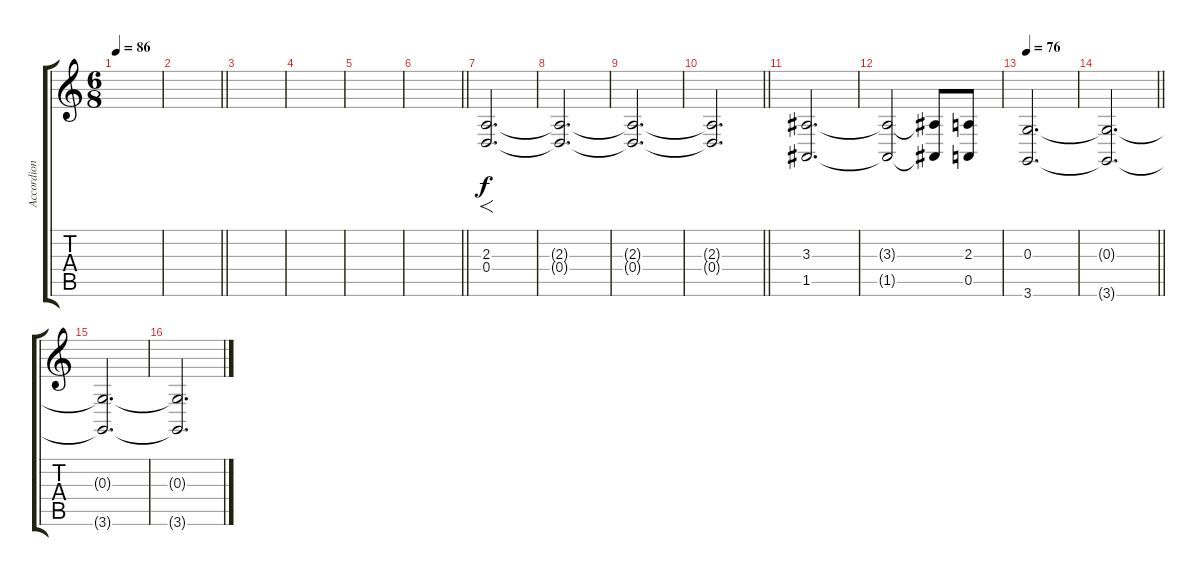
\track ("Accordion" "Accordion") {instrument accordion}
\staff {score tabs}
\tuning (E4 B3 G3 D3 A2 E2) {hide}
\ts (6 8)
\tempo 86
\clef g2
\ks c
|
\barLineRight lightlight
|
|
|
|
\barLineRight lightlight
|
(2.3 0.4).2{f d volume 11} |
(2.3{t} 0.4{t}).2{d} |
(2.3{t} 0.4{t}).2{d} |
\barLineRight lightlight
(2.3{t} 0.4{t}).2{d} |
(3.3 1.5).2{d} |
(3.3{t} 1.5{t}).2 (3.3{t} 1.5{t}).8 (2.3 0.5).8 |
\tempo 76
(0.3 3.6).2{d} |
\barLineRight lightlight
(0.3{t} 3.6{t}).2{d} |
(0.3{t} 3.6{t}).2{d volume 0} |
(0.3{t} 3.6{t}).2{d}
